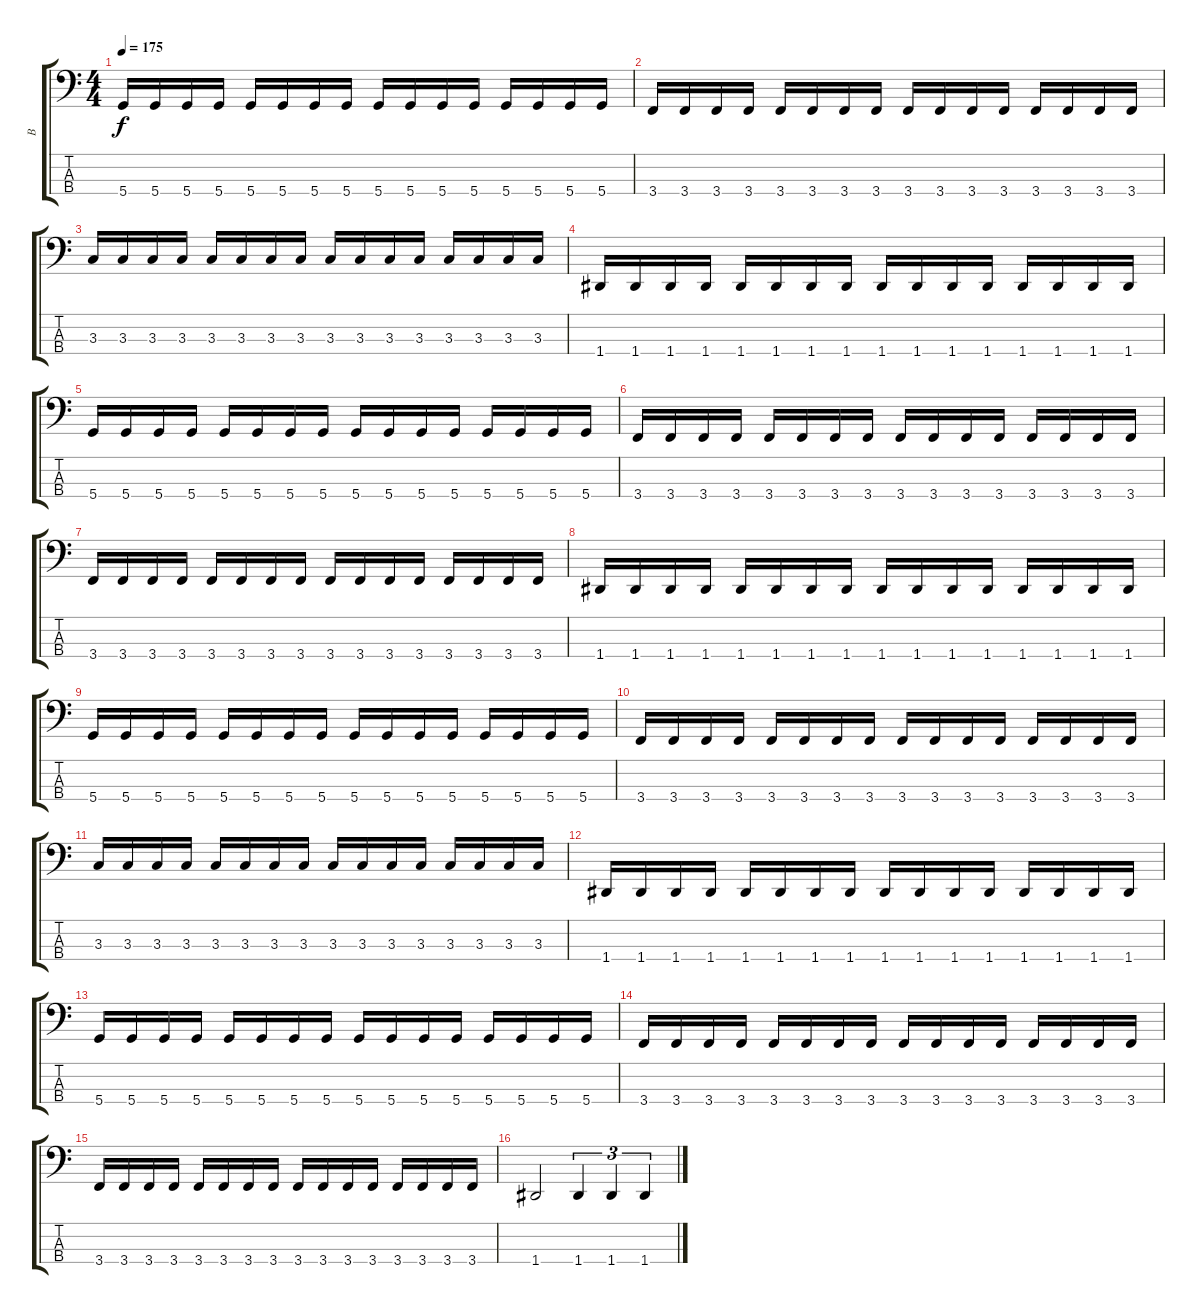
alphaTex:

\track ("B" "B") {instrument electricbassfinger}
\staff {score tabs}
\tuning (G2 D2 A1 D1) {hide}
\ts (4 4)
\tempo 175
\clef f4
\ks c
5.4.16{dy f} 5.4.16 5.4.16 5.4.16 5.4.16 5.4.16 5.4.16 5.4.16 5.4.16 5.4.16 5.4.16 5.4.16 5.4.16 5.4.16 5.4.16 5.4.16 |
3.4.16 3.4.16 3.4.16 3.4.16 3.4.16 3.4.16 3.4.16 3.4.16 3.4.16 3.4.16 3.4.16 3.4.16 3.4.16 3.4.16 3.4.16 3.4.16 |
3.3.16 3.3.16 3.3.16 3.3.16 3.3.16 3.3.16 3.3.16 3.3.16 3.3.16 3.3.16 3.3.16 3.3.16 3.3.16 3.3.16 3.3.16 3.3.16 |
1.4.16 1.4.16 1.4.16 1.4.16 1.4.16 1.4.16 1.4.16 1.4.16 1.4.16 1.4.16 1.4.16 1.4.16 1.4.16 1.4.16 1.4.16 1.4.16 |
5.4.16 5.4.16 5.4.16 5.4.16 5.4.16 5.4.16 5.4.16 5.4.16 5.4.16 5.4.16 5.4.16 5.4.16 5.4.16 5.4.16 5.4.16 5.4.16 |
3.4.16 3.4.16 3.4.16 3.4.16 3.4.16 3.4.16 3.4.16 3.4.16 3.4.16 3.4.16 3.4.16 3.4.16 3.4.16 3.4.16 3.4.16 3.4.16 |
3.4.16 3.4.16 3.4.16 3.4.16 3.4.16 3.4.16 3.4.16 3.4.16 3.4.16 3.4.16 3.4.16 3.4.16 3.4.16 3.4.16 3.4.16 3.4.16 |
1.4.16 1.4.16 1.4.16 1.4.16 1.4.16 1.4.16 1.4.16 1.4.16 1.4.16 1.4.16 1.4.16 1.4.16 1.4.16 1.4.16 1.4.16 1.4.16 |
5.4.16 5.4.16 5.4.16 5.4.16 5.4.16 5.4.16 5.4.16 5.4.16 5.4.16 5.4.16 5.4.16 5.4.16 5.4.16 5.4.16 5.4.16 5.4.16 |
3.4.16 3.4.16 3.4.16 3.4.16 3.4.16 3.4.16 3.4.16 3.4.16 3.4.16 3.4.16 3.4.16 3.4.16 3.4.16 3.4.16 3.4.16 3.4.16 |
3.3.16 3.3.16 3.3.16 3.3.16 3.3.16 3.3.16 3.3.16 3.3.16 3.3.16 3.3.16 3.3.16 3.3.16 3.3.16 3.3.16 3.3.16 3.3.16 |
1.4.16 1.4.16 1.4.16 1.4.16 1.4.16 1.4.16 1.4.16 1.4.16 1.4.16 1.4.16 1.4.16 1.4.16 1.4.16 1.4.16 1.4.16 1.4.16 |
5.4.16 5.4.16 5.4.16 5.4.16 5.4.16 5.4.16 5.4.16 5.4.16 5.4.16 5.4.16 5.4.16 5.4.16 5.4.16 5.4.16 5.4.16 5.4.16 |
3.4.16 3.4.16 3.4.16 3.4.16 3.4.16 3.4.16 3.4.16 3.4.16 3.4.16 3.4.16 3.4.16 3.4.16 3.4.16 3.4.16 3.4.16 3.4.16 |
3.4.16 3.4.16 3.4.16 3.4.16 3.4.16 3.4.16 3.4.16 3.4.16 3.4.16 3.4.16 3.4.16 3.4.16 3.4.16 3.4.16 3.4.16 3.4.16 |
1.4.2 1.4.4{tu (3 2)} 1.4.4{tu (3 2)} 1.4.4{tu (3 2)}
